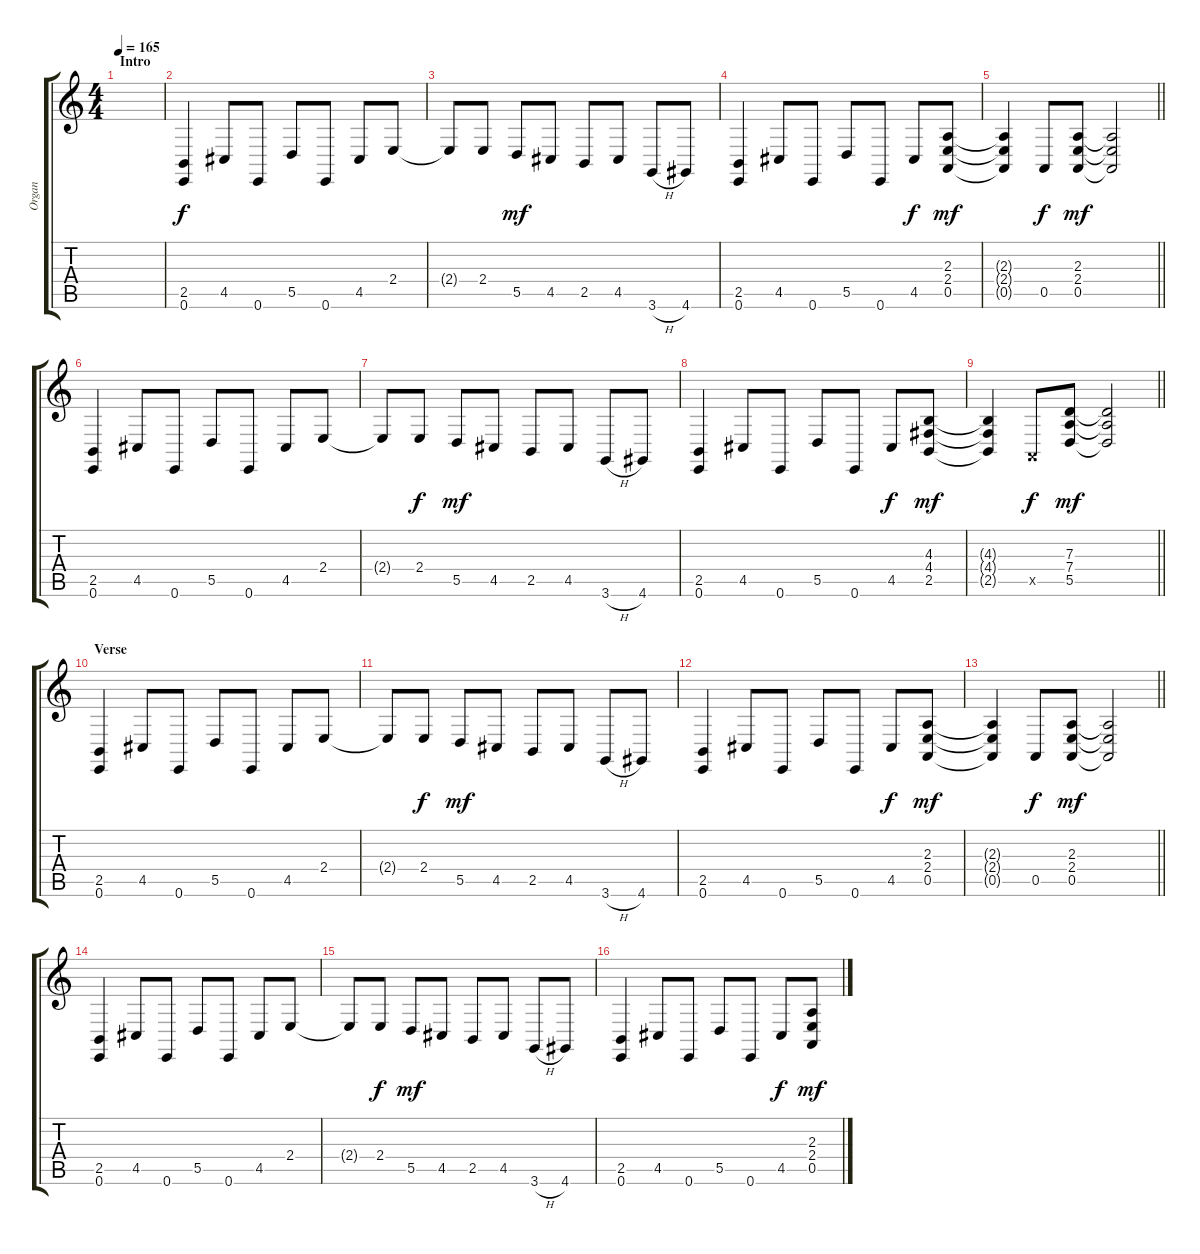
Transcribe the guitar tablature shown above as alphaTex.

\track ("Organ" "Organ") {instrument clavinet}
\staff {score tabs}
\tuning (E4 B3 G3 D3 A2 E2) {hide}
\ts (4 4)
\section ("" "Intro")
\tempo 165
\clef g2
\ks c
|
(2.5 0.6).4 4.5.8 0.6.8 5.5.8 0.6.8 4.5.8 2.4.8 |
2.4{t}.8 2.4.8{dy f} 5.5.8{dy mf} 4.5.8 2.5.8 4.5.8 3.6{h}.8 4.6.8 |
(2.5 0.6).4 4.5.8 0.6.8 5.5.8 0.6.8 4.5.8{dy f} (2.3 2.4 0.5).8{dy mf} |
\barLineRight lightlight
(2.3{t} 2.4{t} 0.5{t}).4 0.5.8{dy f} (2.3 2.4 0.5).8{dy mf} (2.3{t} 2.4{t} 0.5{t}).2 |
(2.5 0.6).4 4.5.8 0.6.8 5.5.8 0.6.8 4.5.8 2.4.8 |
2.4{t}.8 2.4.8{dy f} 5.5.8{dy mf} 4.5.8 2.5.8 4.5.8 3.6{h}.8 4.6.8 |
(2.5 0.6).4 4.5.8 0.6.8 5.5.8 0.6.8 4.5.8{dy f} (4.3 4.4 2.5).8{dy mf} |
\barLineRight lightlight
(4.3{t} 4.4{t} 2.5{t}).4 0.5{x}.8{dy f} (7.3 7.4 5.5).8{dy mf} (7.3{t} 7.4{t} 5.5{t}).2 |
\section ("" "Verse")
(2.5 0.6).4 4.5.8 0.6.8 5.5.8 0.6.8 4.5.8 2.4.8 |
2.4{t}.8 2.4.8{dy f} 5.5.8{dy mf} 4.5.8 2.5.8 4.5.8 3.6{h}.8 4.6.8 |
(2.5 0.6).4 4.5.8 0.6.8 5.5.8 0.6.8 4.5.8{dy f} (2.3 2.4 0.5).8{dy mf} |
\barLineRight lightlight
(2.3{t} 2.4{t} 0.5{t}).4 0.5.8{dy f} (2.3 2.4 0.5).8{dy mf} (2.3{t} 2.4{t} 0.5{t}).2 |
(2.5 0.6).4 4.5.8 0.6.8 5.5.8 0.6.8 4.5.8 2.4.8 |
2.4{t}.8 2.4.8{dy f} 5.5.8{dy mf} 4.5.8 2.5.8 4.5.8 3.6{h}.8 4.6.8 |
(2.5 0.6).4 4.5.8 0.6.8 5.5.8 0.6.8 4.5.8{dy f} (2.3 2.4 0.5).8{dy mf}
